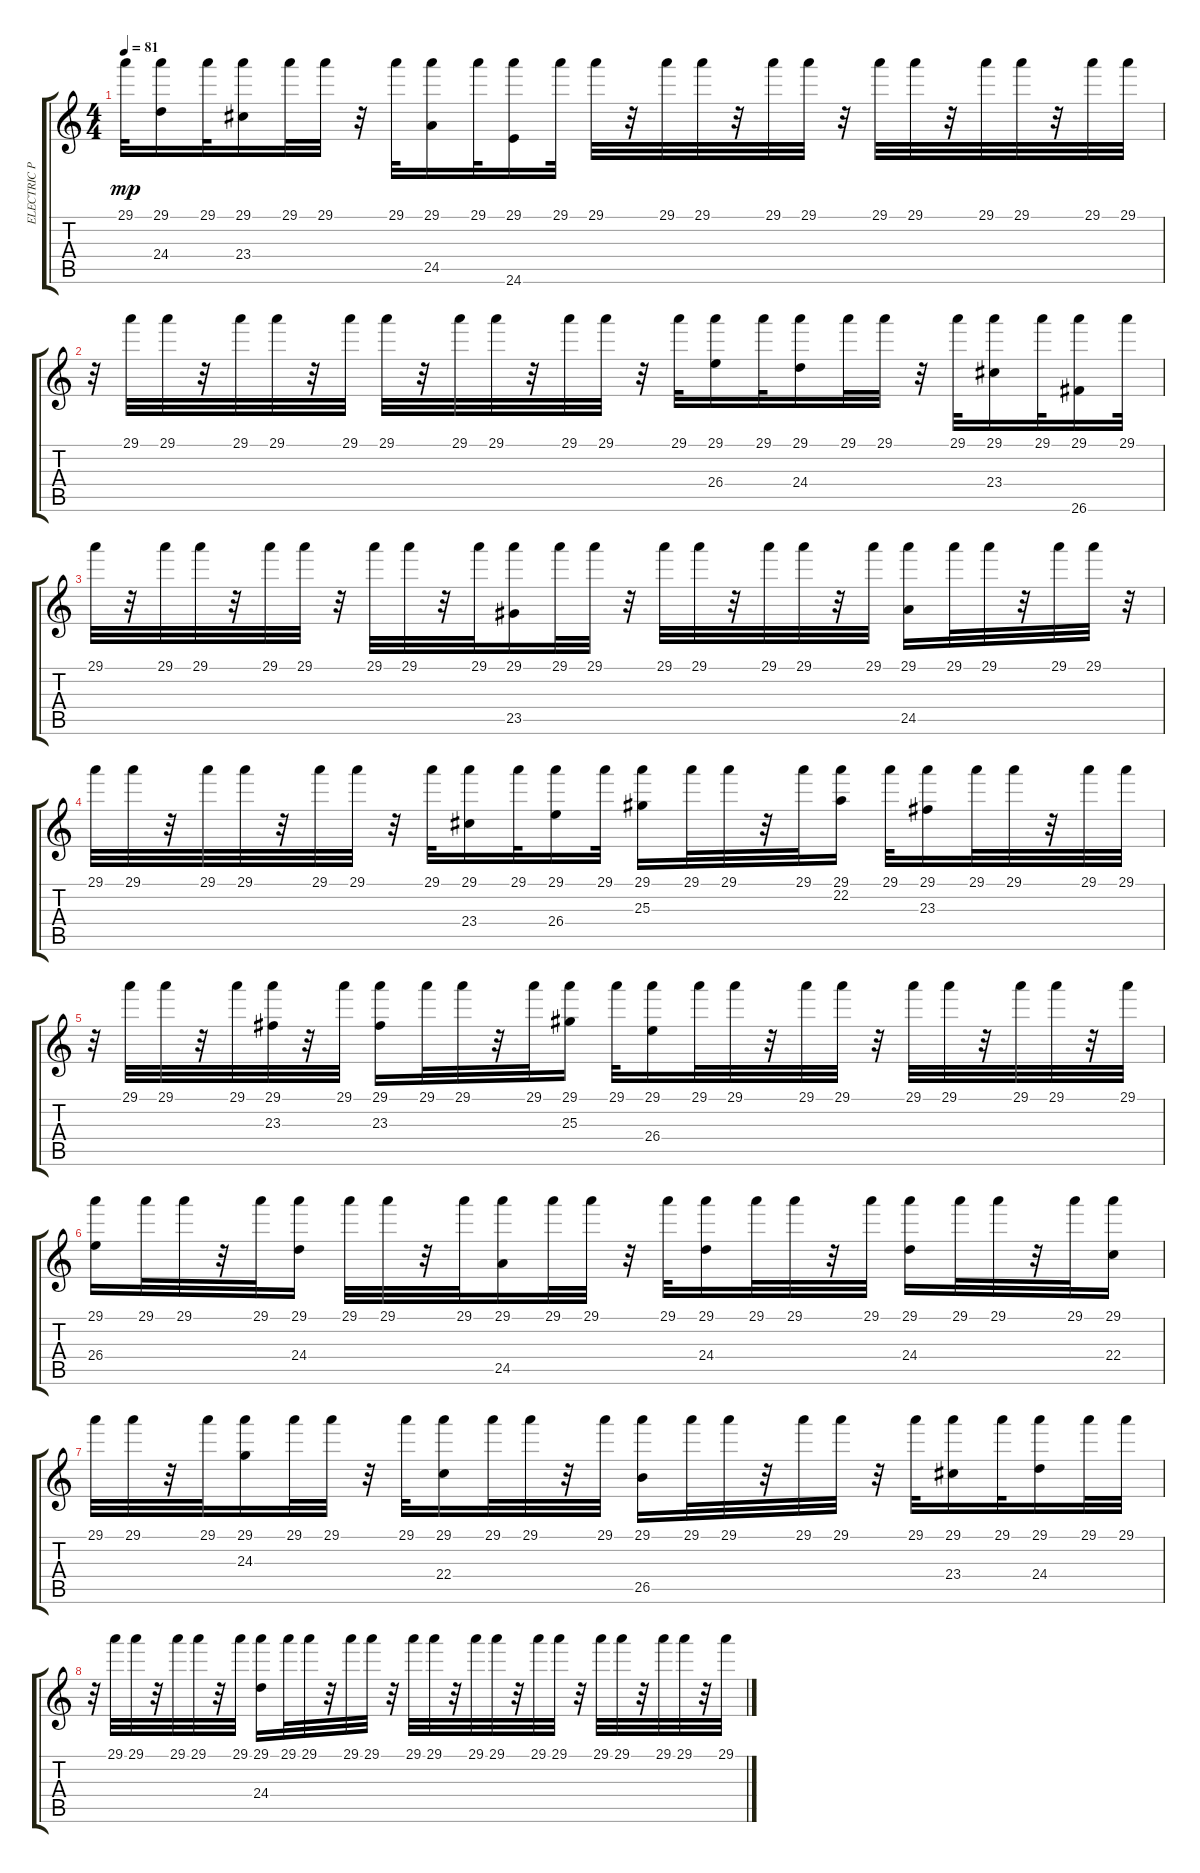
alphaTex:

\track ("ELECTRIC PIANO3" "ELECTRIC P") {instrument electricpiano2}
\staff {score tabs}
\tuning (E4 B3 G3 D3 A2 E2) {hide}
\ts (4 4)
\tempo 81
\clef g2
\ks c
29.1.32{dy mp} (29.1 24.4).16 29.1.32 (29.1 23.4).16 29.1.32 29.1.32 r.32 29.1.32 (29.1 24.5).16 29.1.32 (29.1 24.6).16 29.1.32 29.1.32 r.32 29.1.32 29.1.32 r.32 29.1.32 29.1.32 r.32 29.1.32 29.1.32 r.32 29.1.32 29.1.32 r.32 29.1.32 29.1.32 |
r.32 29.1.32 29.1.32 r.32 29.1.32 29.1.32 r.32 29.1.32 29.1.32 r.32 29.1.32 29.1.32 r.32 29.1.32 29.1.32 r.32 29.1.32 (29.1 26.4).16 29.1.32 (29.1 24.4).16 29.1.32 29.1.32 r.32 29.1.32 (29.1 23.4).16 29.1.32 (29.1 26.6).16 29.1.32 |
29.1.32 r.32 29.1.32 29.1.32 r.32 29.1.32 29.1.32 r.32 29.1.32 29.1.32 r.32 29.1.32 (29.1 23.5).16 29.1.32 29.1.32 r.32 29.1.32 29.1.32 r.32 29.1.32 29.1.32 r.32 29.1.32 (29.1 24.5).16 29.1.32 29.1.32 r.32 29.1.32 29.1.32 r.32 |
29.1.32 29.1.32 r.32 29.1.32 29.1.32 r.32 29.1.32 29.1.32 r.32 29.1.32 (29.1 23.4).16 29.1.32 (29.1 26.4).16 29.1.32 (29.1 25.3).16 29.1.32 29.1.32 r.32 29.1.32 (29.1 22.2).16 29.1.32 (29.1 23.3).16 29.1.32 29.1.32 r.32 29.1.32 29.1.32 |
r.32 29.1.32 29.1.32 r.32 29.1.32 (29.1 23.3).32 r.32 29.1.32 (29.1 23.3).16 29.1.32 29.1.32 r.32 29.1.32 (29.1 25.3).16 29.1.32 (29.1 26.4).16 29.1.32 29.1.32 r.32 29.1.32 29.1.32 r.32 29.1.32 29.1.32 r.32 29.1.32 29.1.32 r.32 29.1.32 |
(29.1 26.4).16 29.1.32 29.1.32 r.32 29.1.32 (29.1 24.4).16 29.1.32 29.1.32 r.32 29.1.32 (29.1 24.5).16 29.1.32 29.1.32 r.32 29.1.32 (29.1 24.4).16 29.1.32 29.1.32 r.32 29.1.32 (29.1 24.4).16 29.1.32 29.1.32 r.32 29.1.32 (29.1 22.4).16 |
29.1.32 29.1.32 r.32 29.1.32 (29.1 24.3).16 29.1.32 29.1.32 r.32 29.1.32 (29.1 22.4).16 29.1.32 29.1.32 r.32 29.1.32 (29.1 26.5).16 29.1.32 29.1.32 r.32 29.1.32 29.1.32 r.32 29.1.32 (29.1 23.4).16 29.1.32 (29.1 24.4).16 29.1.32 29.1.32 |
r.32 29.1.32 29.1.32 r.32 29.1.32 29.1.32 r.32 29.1.32 (29.1 24.4).16 29.1.32 29.1.32 r.32 29.1.32 29.1.32 r.32 29.1.32 29.1.32 r.32 29.1.32 29.1.32 r.32 29.1.32 29.1.32 r.32 29.1.32 29.1.32 r.32 29.1.32 29.1.32 r.32 29.1.32
